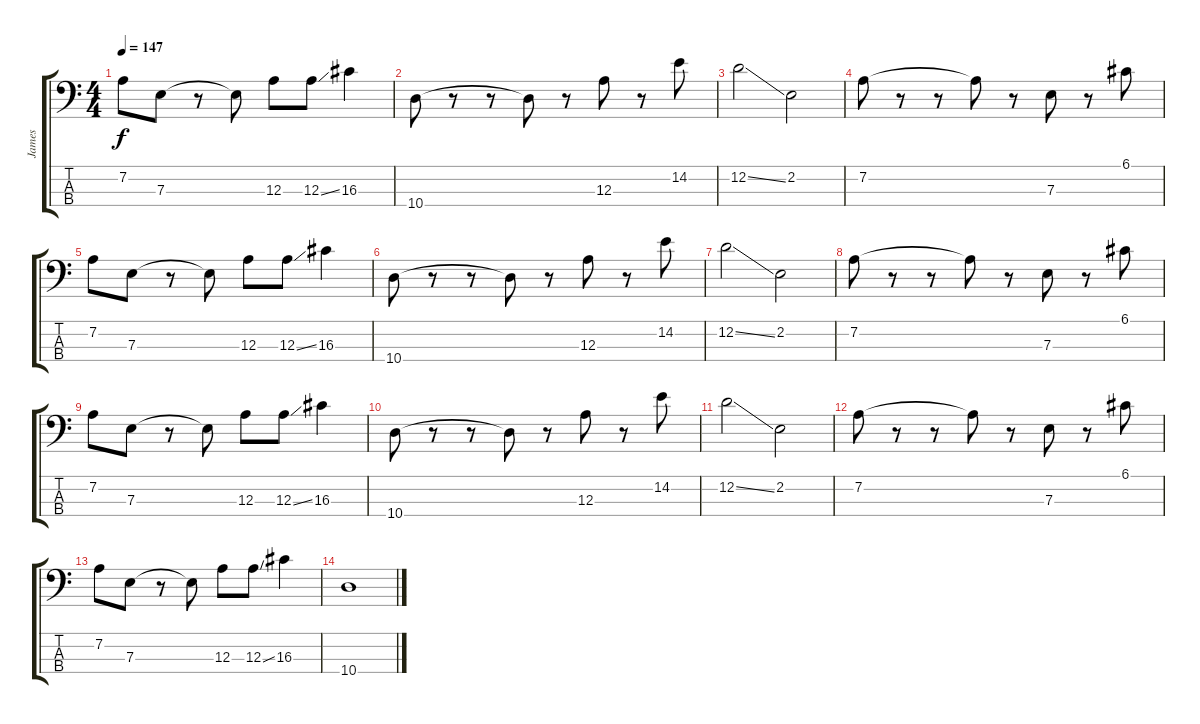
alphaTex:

\track ("James" "James") {instrument electricbassfinger}
\staff {score tabs}
\tuning (G2 D2 A1 E1) {hide}
\ts (4 4)
\tempo 147
\clef f4
\ks c
7.2.8{dy f} 7.3.8 r.8 7.3{t}.8 12.3.8 12.3{ss}.8 16.3.4 |
10.4.8 r.8 r.8 10.4{t}.8 r.8 12.3.8 r.8 14.2.8 |
12.2{ss}.2 2.2.2 |
7.2.8 r.8 r.8 7.2{t}.8 r.8 7.3.8 r.8 6.1.8 |
7.2.8 7.3.8 r.8 7.3{t}.8 12.3.8 12.3{ss}.8 16.3.4 |
10.4.8 r.8 r.8 10.4{t}.8 r.8 12.3.8 r.8 14.2.8 |
12.2{ss}.2 2.2.2 |
7.2.8 r.8 r.8 7.2{t}.8 r.8 7.3.8 r.8 6.1.8 |
7.2.8 7.3.8 r.8 7.3{t}.8 12.3.8 12.3{ss}.8 16.3.4 |
10.4.8 r.8 r.8 10.4{t}.8 r.8 12.3.8 r.8 14.2.8 |
12.2{ss}.2 2.2.2 |
7.2.8 r.8 r.8 7.2{t}.8 r.8 7.3.8 r.8 6.1.8 |
7.2.8 7.3.8 r.8 7.3{t}.8 12.3.8 12.3{ss}.8 16.3.4 |
10.4.1
